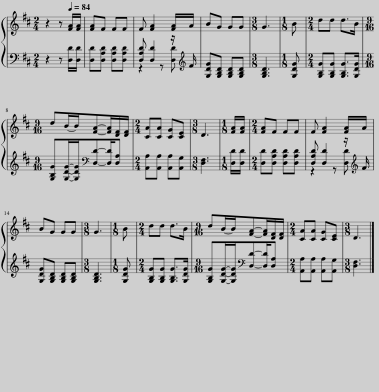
X:1
%%score { 1 | ( 2 3 ) }
L:1/8
M:2/4
I:linebreak $
K:D
V:1 treble
V:2 bass
V:3 bass
V:1
 z2 z[Q:1/4=84] [FA]/[FA]/ | [FA]F FF | F [FA]2 [FA]/A/ | BG GG |[M:3/8] G3 | %5
[M:1/8] B |[M:2/4] dd d>B |$[M:9/16] dB/-B/[FA]-[FA]/[DF]/[DF]/ |[M:2/4] [CA][CA] [CG][CE] |[M:3/8] D3 | %10
[M:1/8] [FA]/[FA]/ |[M:2/4] [FA]F FF | F [FA]2 [FA]/A/ |$ BG GG |[M:3/8] G3 | %15
[M:1/8] B |[M:2/4] dd d>B |[M:9/16] dB/-B/[FA]-[FA]/[DF]/[DF]/ |[M:2/4] [CA][CA] [CG][CE] |[M:3/8] D3 |] %20
V:2
 z2 z [D,D]/[D,D]/ | [D,D][D,A,D] [D,A,D][D,A,D] | [D,A,D] [D,D]2 z/[K:treble] F/ | [G,DG][G,B,D] [G,B,D][G,B,D] |[M:3/8] [G,B,D]3 | %5
[M:1/8] [G,DG] |[M:2/4] [G,B,G][G,B,G] [G,B,G]>[G,DG] |$[M:9/16] [G,B,G][G,DG]/-[G,DG]/[K:bass][D,D]-[D,D]/[D,A,] |[M:2/4] [A,,A,][A,,A,] [A,,A,][A,,G,] |[M:3/8] [D,F,]3 | %10
[M:1/8] [D,D]/[D,D]/ |[M:2/4] [D,D][D,A,D] [D,A,D][D,A,D] | [D,A,D] [D,D]2 z/[K:treble] F/ |$ [G,DG][G,B,D] [G,B,D][G,B,D] |[M:3/8] [G,B,D]3 | %15
[M:1/8] [G,DG] |[M:2/4] [G,B,G][G,B,G] [G,B,G]>[G,DG] |[M:9/16] [G,B,G][G,DG]/-[G,DG]/[K:bass][D,D]-[D,D]/[D,A,] |[M:2/4] [A,,A,][A,,A,] [A,,A,][A,,G,] |[M:3/8] [D,F,]3 |] %20
V:3
 x4 | x4 | z2 z [D,D][K:treble] | x4 |[M:3/8] x3 | %5
[M:1/8] x |[M:2/4] x4 |$[M:9/16] x2[K:bass] x5/2 |[M:2/4] x4 |[M:3/8] x3 | %10
[M:1/8] x |[M:2/4] x4 | z2 z [D,D][K:treble] |$ x4 |[M:3/8] x3 | %15
[M:1/8] x |[M:2/4] x4 |[M:9/16] x2[K:bass] x5/2 |[M:2/4] x4 |[M:3/8] x3 |] %20
